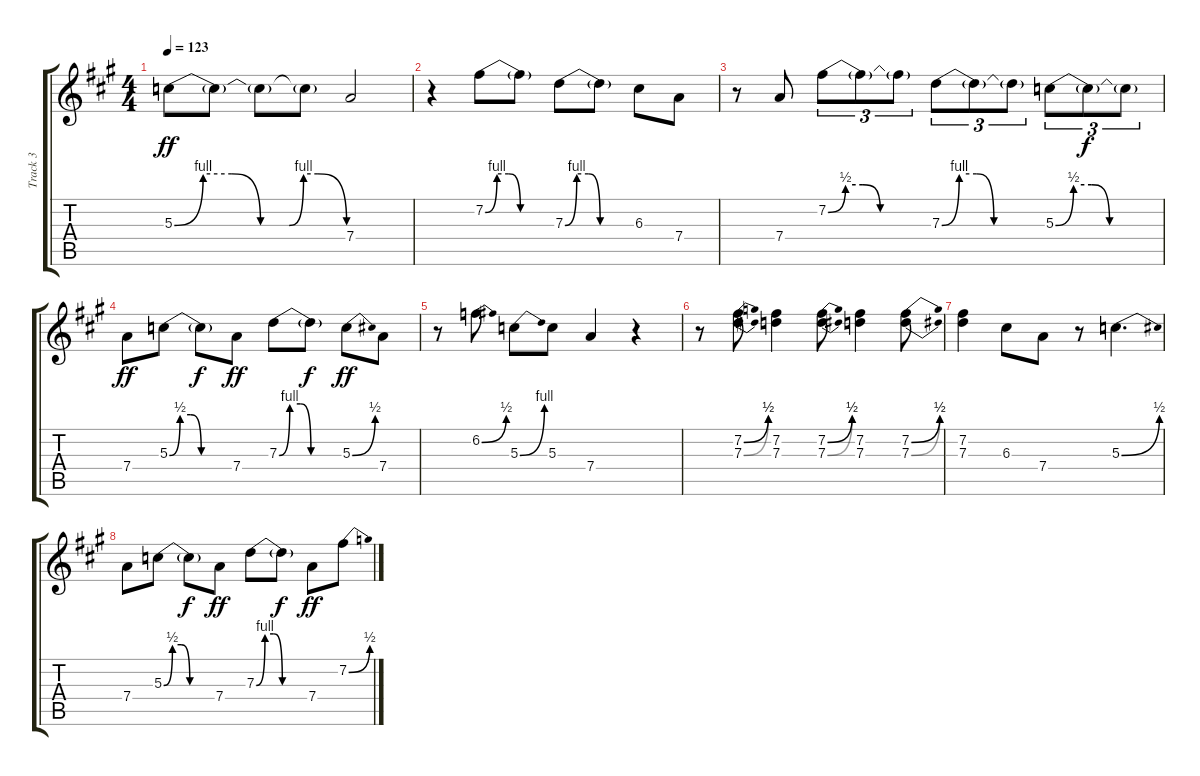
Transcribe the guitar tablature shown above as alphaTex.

\track ("Track 3" "Track 3") {instrument electricguitarjazz}
\staff {score tabs}
\tuning (E4 B3 G3 D3 A2 E2) {hide}
\ts (4 4)
\tempo 123
\clef g2
\ks a
5.3{be (custom 0 0 10 4 20 4 30 0 40 0 45 4 50 4 60 0)}.8{dy ff} 5.3{t}.8 5.3{t}.8 5.3{t}.8 7.4.2 |
r.4 7.2{be (custom 0 0 10 4 20 4 30 0 60 0)}.8 7.2{t}.8 7.3{be (custom 0 0 10 4 20 4 30 0 60 0)}.8 7.3{t}.8 6.3.8 7.4.8 |
r.8 7.4.8 7.2{be (custom 0 0 10 2 20 2 30 0 60 0)}.8{tu (3 2)} 7.2{t}.8{tu (3 2)} 7.2{t}.8{tu (3 2)} 7.3{be (custom 0 0 10 4 20 4 30 0 60 0)}.8{tu (3 2)} 7.3{t}.8{tu (3 2)} 7.3{t}.8{tu (3 2)} 5.3{be (custom 0 0 10 2 20 2 30 0 60 0)}.8{tu (3 2)} 5.3{t}.8{tu (3 2) dy f} 5.3{t}.8{tu (3 2)} |
7.4.8{dy ff} 5.3{be (custom 0 0 10 2 20 2 30 0 60 0)}.8 5.3{t}.8{dy f} 7.4.8{dy ff} 7.3{be (custom 0 0 10 4 20 4 30 0 60 0)}.8 7.3{t}.8{dy f} 5.3{be (bend 0 0 60 2)}.8{dy ff} 7.4.8 |
r.8 6.2{be (bend 0 0 60 2)}.8 5.3{be (bend 0 0 60 4)}.8 5.3.8 7.4.4 r.4 |
r.8 (7.2{be (bend 0 0 60 2)} 7.3{be (bend 0 0 60 2)}).8 (7.2 7.3).4 (7.2{be (bend 0 0 60 2)} 7.3{be (bend 0 0 60 2)}).8{volume 0} (7.2 7.3).4 (7.2{be (bend 0 0 60 2)} 7.3{be (bend 0 0 60 2)}).8 |
(7.2 7.3).4 6.3.8 7.4.8 r.8 5.3{be (bend 0 0 60 2)}.4{d} |
7.4.8 5.3{be (custom 0 0 10 2 20 2 30 0 60 0)}.8 5.3{t}.8{dy f} 7.4.8{dy ff} 7.3{be (custom 0 0 10 4 20 4 30 0 60 0)}.8 7.3{t}.8{dy f} 7.4.8{dy ff} 7.2{be (bend 0 0 60 2)}.8
